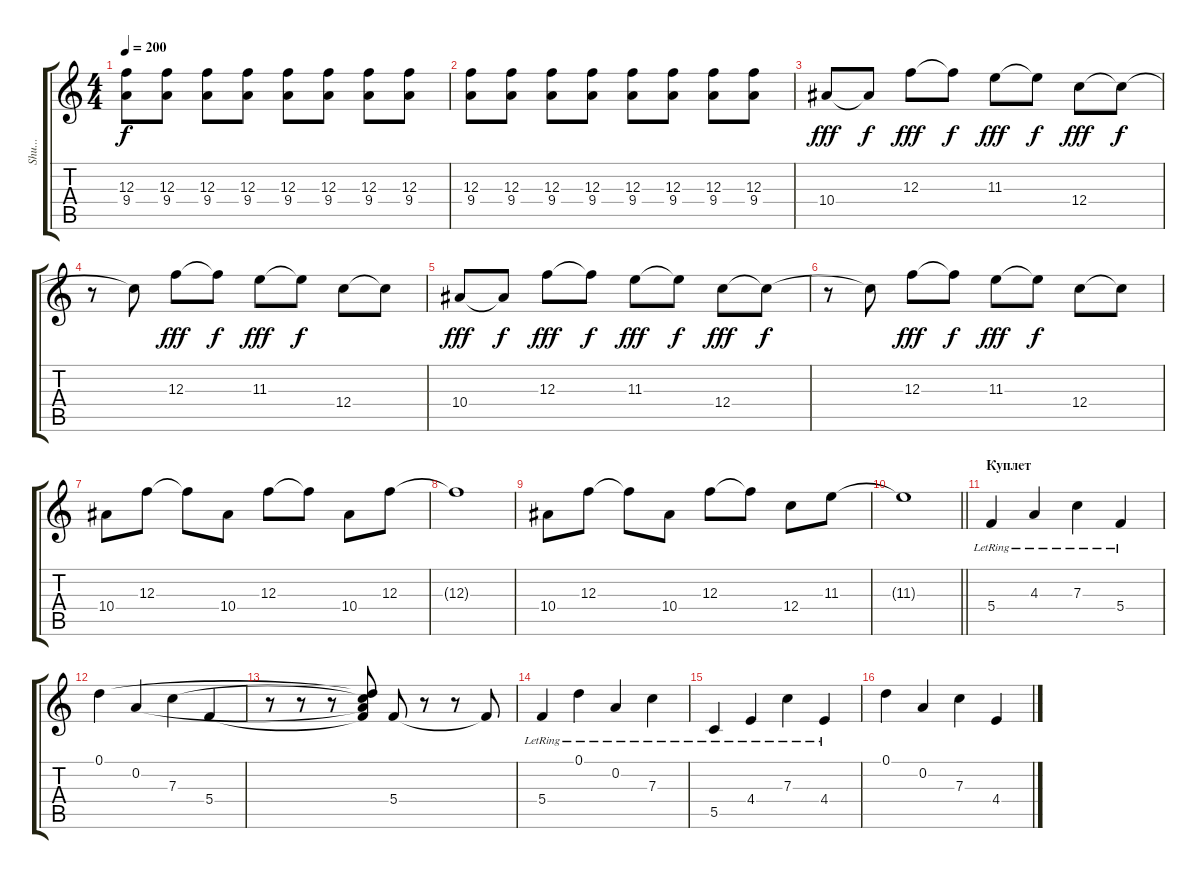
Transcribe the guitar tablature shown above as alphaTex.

\track ("Shu..." "Shu...") {instrument distortionguitar}
\staff {score tabs}
\tuning (D4 A3 F3 C3 G2 C2) {hide}
\ts (4 4)
\tempo 200
\clef g2
\ks c
(12.3 9.4).8{dy f} (12.3 9.4).8 (12.3 9.4).8 (12.3 9.4).8 (12.3 9.4).8 (12.3 9.4).8 (12.3 9.4).8 (12.3 9.4).8 |
(12.3 9.4).8 (12.3 9.4).8 (12.3 9.4).8 (12.3 9.4).8 (12.3 9.4).8 (12.3 9.4).8 (12.3 9.4).8 (12.3 9.4).8 |
10.4.8{dy fff instrument overdrivenguitar} 10.4{t}.8{dy f} 12.3.8{dy fff} 12.3{t}.8{dy f} 11.3.8{dy fff} 11.3{t}.8{dy f} 12.4.8{dy fff} 12.4{t}.8{dy f} |
r.8 12.4{t}.8 12.3.8{dy fff} 12.3{t}.8{dy f} 11.3.8{dy fff} 11.3{t}.8{dy f} 12.4.8 12.4{t}.8 |
10.4.8{dy fff} 10.4{t}.8{dy f} 12.3.8{dy fff} 12.3{t}.8{dy f} 11.3.8{dy fff} 11.3{t}.8{dy f} 12.4.8{dy fff} 12.4{t}.8{dy f} |
r.8 12.4{t}.8 12.3.8{dy fff} 12.3{t}.8{dy f} 11.3.8{dy fff} 11.3{t}.8{dy f} 12.4.8 12.4{t}.8 |
10.4.8 12.3.8 12.3{t}.8 10.4.8 12.3.8 12.3{t}.8 10.4.8 12.3.8 |
12.3{t}.1 |
10.4.8 12.3.8 12.3{t}.8 10.4.8 12.3.8 12.3{t}.8 12.4.8 11.3.8 |
\barLineRight lightlight
11.3{t}.1 |
\section ("" "Куплет")
5.4{lr}.4{instrument electricguitarclean} 4.3{lr}.4 7.3{lr}.4 5.4{lr}.4 |
0.1.4 0.2.4 7.3.4 5.4.4 |
r.8 r.8 r.8 (0.1{t} 0.2{t} 7.3{t} 5.4{t}).8 5.4.8 r.8 r.8 5.4{t}.8 |
5.4{lr}.4 0.1{lr}.4 0.2{lr}.4 7.3{lr}.4 |
5.5{lr}.4 4.4{lr}.4 7.3{lr}.4 4.4{lr}.4 |
0.1.4 0.2.4 7.3.4 4.4.4
